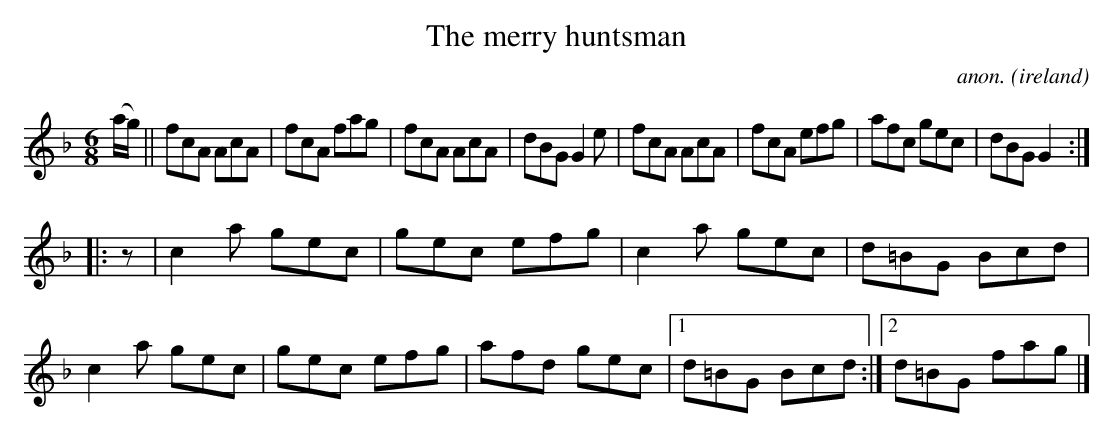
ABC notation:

X:1
T:The merry huntsman
O:ireland
C:anon.
M:6/8
L:1/8
K:Gdor
(a/g/)W||fcA AcA|fcA fag|fcA AcA|dBG G2e|fcA AcA|fcA efg|afc gec|dBG G2:|
|:z|c2a gec|gec efg|c2a gec|d=BG Bcd|c2a gec|gec efg|afd gec|[1 d=BG Bcd:|[2 d=BG fagW|]
